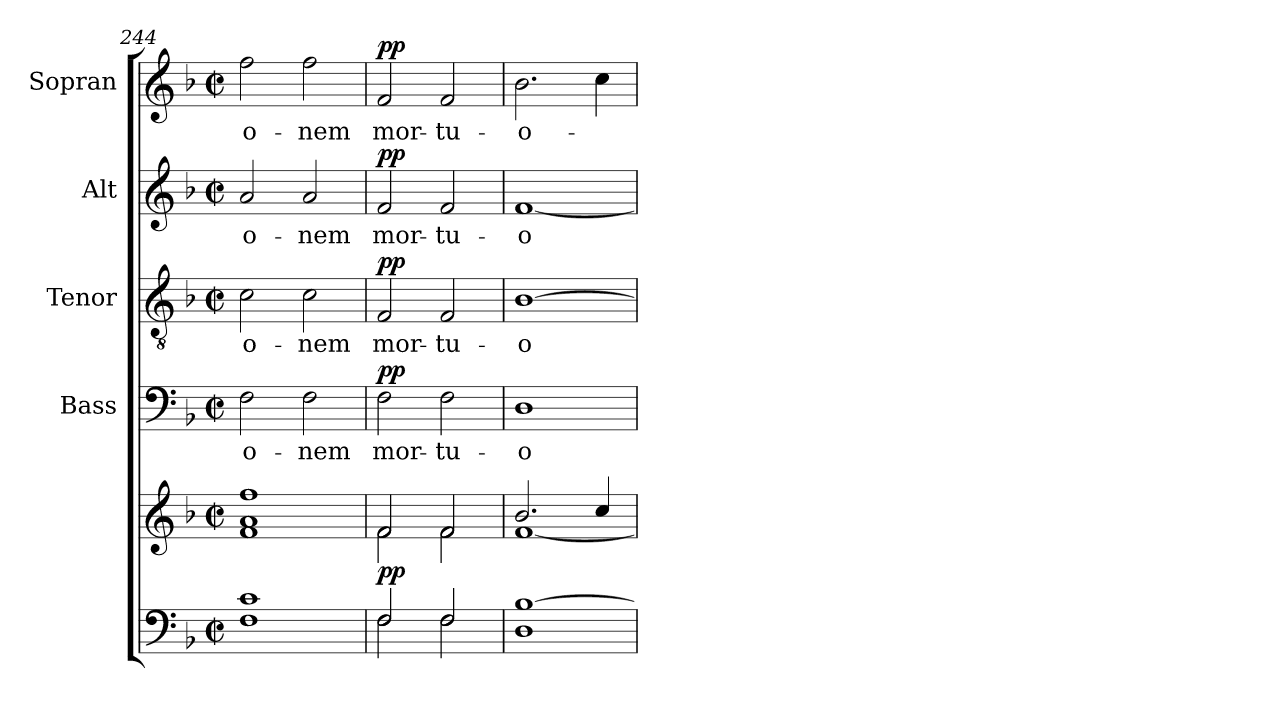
**kern	**kern	**dynam	**kern	**text	**dynam	**kern	**text	**dynam	**kern	**text	**dynam	**kern	**text	**dynam
*part5	*part5	*part5	*part4	*part4	*part4	*part3	*part3	*part3	*part2	*part2	*part2	*part1	*part1	*part1
*staff6	*staff5	*staff5/6	*staff4	*staff4	*staff4	*staff3	*staff3	*staff3	*staff2	*staff2	*staff2	*staff1	*staff1	*staff1
*	*	*	*I"Bass	*	*	*I"Tenor	*	*	*I"Alt	*	*	*I"Sopran	*	*
*	*	*	*I'B.	*	*	*I'T.	*	*	*I'A.	*	*	*I'S.	*	*
*clefF4	*clefG2	*	*clefF4	*	*	*clefGv2	*	*	*clefG2	*	*	*clefG2	*	*
*k[b-]	*k[b-]	*	*k[b-]	*	*	*k[b-]	*	*	*k[b-]	*	*	*k[b-]	*	*
*F:	*F:	*	*F:	*	*	*F:	*	*	*F:	*	*	*F:	*	*
*M2/2	*M2/2	*	*M2/2	*	*	*M2/2	*	*	*M2/2	*	*	*M2/2	*	*
*met(c|)	*met(c|)	*	*met(c|)	*	*	*met(c|)	*	*	*met(c|)	*	*	*met(c|)	*	*
=244	=244	=244	=244	=244	=244	=244	=244	=244	=244	=244	=244	=244	=244	=244
!	!	!	!	!LO:LY:b	!	!	!LO:LY:b	!	!	!LO:LY:b	!	!	!LO:LY:b	!
1F 1c	1f 1a 1ff	.	2F\	-o-	.	2c\	-o-	.	2a/	-o-	.	2ff\	-o-	.
!	!	!	!	!LO:LY:b	!	!	!LO:LY:b	!	!	!LO:LY:b	!	!	!LO:LY:b	!
.	.	.	2F\	-nem	.	2c\	-nem	.	2a/	-nem	.	2ff\	-nem	.
=245	=245	=245	=245	=245	=245	=245	=245	=245	=245	=245	=245	=245	=245	=245
*^	*^	*	*	*	*	*	*	*	*	*	*	*	*	*
!	!	!	!	!LO:DY:b	!	!LO:LY:b	!LO:DY:a	!	!LO:LY:b	!LO:DY:a	!	!LO:LY:b	!LO:DY:a	!	!LO:LY:b	!LO:DY:a
2F/	2F\	2f/	2f\	pp	2F\	mor-	pp	2F/	mor-	pp	2f/	mor-	pp	2f/	mor-	pp
!	!	!	!	!	!	!LO:LY:b	!	!	!LO:LY:b	!	!	!LO:LY:b	!	!	!LO:LY:b	!
2F/	2F\	2f/	2f\	.	2F\	-tu-	.	2F/	-tu-	.	2f/	-tu-	.	2f/	-tu-	.
=246	=246	=246	=246	=246	=246	=246	=246	=246	=246	=246	=246	=246	=246	=246	=246	=246
!	!	!	!	!	!	!LO:LY:b	!	!	!LO:LY:b	!	!	!LO:LY:b	!	!	!LO:LY:b	!
[>1B-	1D	2.b-/	[<1f	.	1D	-o-	.	[1B-	-o-	.	[1f	-o-	.	2.b-\	-o-	.
.	.	4cc/	.	.	.	.	.	.	.	.	.	.	.	4cc\	.	.
*v	*v	*	*	*	*	*	*	*	*	*	*	*	*	*	*	*
*	*v	*v	*	*	*	*	*	*	*	*	*	*	*	*	*
=	=	=	=	=	=	=	=	=	=	=	=	=	=	=
*-	*-	*-	*-	*-	*-	*-	*-	*-	*-	*-	*-	*-	*-	*-
